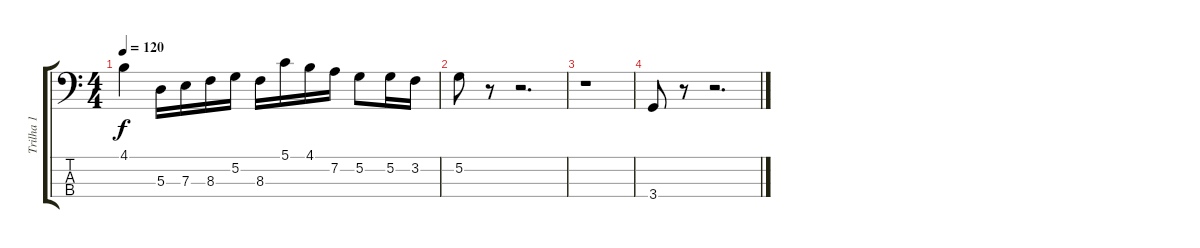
\track ("Trilha 1" "Trilha 1") {instrument electricbasspick}
\staff {score tabs}
\tuning (G2 D2 A1 E1) {hide}
\ts (4 4)
\tempo 120
\clef f4
\ks c
4.1.4{dy f} 5.3.16 7.3.16 8.3.16 5.2.16 8.3.16 5.1.16 4.1.16 7.2.16 5.2.8 5.2.16 3.2.16 |
5.2.8 r.8 r.2{d} |
r.1 |
3.4.8 r.8 r.2{d}
